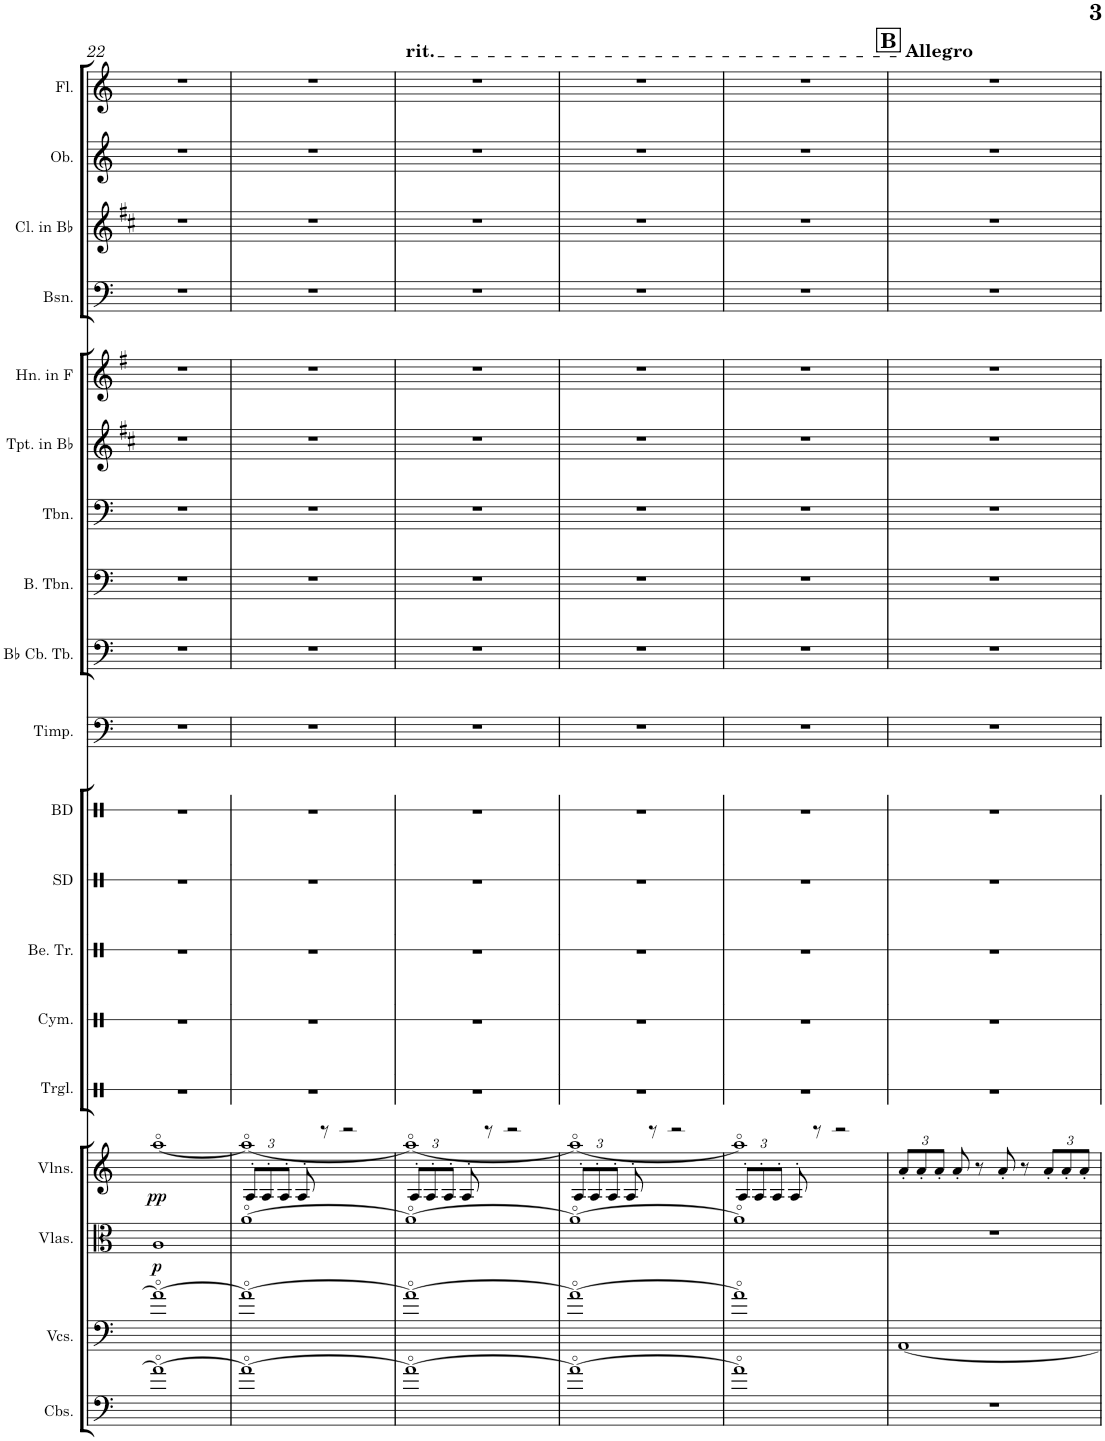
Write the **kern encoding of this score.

**kern	**kern	**kern	**dynam	**kern	**dynam	**kern	**kern	**kern	**kern	**kern	**kern	**kern	**kern	**kern	**kern	**kern	**kern	**kern	**kern	**kern
*part19	*part18	*part17	*part17	*part16	*part16	*part15	*part14	*part13	*part12	*part11	*part10	*part9	*part8	*part7	*part6	*part5	*part4	*part3	*part2	*part1
*staff19	*staff18	*staff17	*staff17	*staff16	*staff16	*staff15	*staff14	*staff13	*staff12	*staff11	*staff10	*staff9	*staff8	*staff7	*staff6	*staff5	*staff4	*staff3	*staff2	*staff1
*I"Contrabasses	*I"Violoncellos	*I"Violas	*	*I"Violins	*	*I"Triangle	*I"Cymbals	*I"Bell Tree	*I"Snare Drum	*I"Bass Drum	*I"Timpani	*I"Bb Contrabass Tuba	*I"Bass Trombone	*I"Trombone	*I"Trumpet in Bb	*I"Horn in F	*I"Bassoon	*I"Clarinet in Bb	*I"Oboe	*I"Flute
*I'Cbs.	*I'Vcs.	*I'Vlas.	*	*I'Vlns.	*	*I'Trgl.	*I'Cym.	*I'Be. Tr.	*I'SD	*I'BD	*I'Timp.	*I'Bb Cb. Tb.	*I'B. Tbn.	*I'Tbn.	*I'Tpt. in Bb	*I'Hn. in F	*I'Bsn.	*I'Cl. in Bb	*I'Ob.	*I'Fl.
!!LO:PB:g=z
*clefF4	*clefF4	*clefC3	*	*clefG2	*	*clefX	*clefX	*clefX	*clefX	*clefX	*clefF4	*clefF4	*clefF4	*clefF4	*clefG2	*clefG2	*clefF4	*clefG2	*clefG2	*clefG2
*Trd7c12	*	*	*	*	*	*	*	*	*	*	*	*	*	*	*Trd1c2	*Trd4c7	*	*Trd1c2	*	*
*k[]	*k[]	*k[]	*	*k[]	*	*k[]	*k[]	*k[]	*k[]	*k[]	*k[]	*k[]	*k[]	*k[]	*k[f#c#]	*k[f#]	*k[]	*k[f#c#]	*k[]	*k[]
*M4/4	*M4/4	*M4/4	*	*M4/4	*	*M4/4	*M4/4	*M4/4	*M4/4	*M4/4	*M4/4	*M4/4	*M4/4	*M4/4	*M4/4	*M4/4	*M4/4	*M4/4	*M4/4	*M4/4
=22	=22	=22	=22	=22	=22	=22	=22	=22	=22	=22	=22	=22	=22	=22	=22	=22	=22	=22	=22	=22
!	!	!	!LO:DY:b	!	!LO:DY:b	!	!	!	!	!	!	!	!	!	!	!	!	!	!	!
1a_	1a_	1A	p	[1aa	pp	1r	1r	1r	1r	1r	1r	1r	1r	1r	1r	1r	1r	1r	1r	1r
=23	=23	=23	=23	=23	=23	=23	=23	=23	=23	=23	=23	=23	=23	=23	=23	=23	=23	=23	=23	=23
*	*	*	*	*Xbrackettup	*	*	*	*	*	*	*	*	*	*	*	*	*	*	*	*
*	*	*	*	*^	*	*	*	*	*	*	*	*	*	*	*	*	*	*	*	*
1a_	1a_	[1a	.	12A'/L	1aa_	.	1r	1r	1r	1r	1r	1r	1r	1r	1r	1r	1r	1r	1r	1r	1r
.	.	.	.	12A'/	.	.	.	.	.	.	.	.	.	.	.	.	.	.	.	.	.
.	.	.	.	12A'/J	.	.	.	.	.	.	.	.	.	.	.	.	.	.	.	.	.
.	.	.	.	8A'/	.	.	.	.	.	.	.	.	.	.	.	.	.	.	.	.	.
.	.	.	.	8r	.	.	.	.	.	.	.	.	.	.	.	.	.	.	.	.	.
.	.	.	.	2r	.	.	.	.	.	.	.	.	.	.	.	.	.	.	.	.	.
=24	=24	=24	=24	=24	=24	=24	=24	=24	=24	=24	=24	=24	=24	=24	=24	=24	=24	=24	=24	=24	=24
!	!	!	!	!	!	!	!	!	!	!	!	!	!	!	!	!	!	!	!	!	!LO:TX:a:t=rit.
1a_	1a_	1a_	.	12A'/L	1aa_	.	1r	1r	1r	1r	1r	1r	1r	1r	1r	1r	1r	1r	1r	1r	1r
.	.	.	.	12A'/	.	.	.	.	.	.	.	.	.	.	.	.	.	.	.	.	.
.	.	.	.	12A'/J	.	.	.	.	.	.	.	.	.	.	.	.	.	.	.	.	.
.	.	.	.	8A'/	.	.	.	.	.	.	.	.	.	.	.	.	.	.	.	.	.
.	.	.	.	8r	.	.	.	.	.	.	.	.	.	.	.	.	.	.	.	.	.
.	.	.	.	2r	.	.	.	.	.	.	.	.	.	.	.	.	.	.	.	.	.
=25	=25	=25	=25	=25	=25	=25	=25	=25	=25	=25	=25	=25	=25	=25	=25	=25	=25	=25	=25	=25	=25
1a_	1a_	1a_	.	12A'/L	1aa_	.	1r	1r	1r	1r	1r	1r	1r	1r	1r	1r	1r	1r	1r	1r	1r
.	.	.	.	12A'/	.	.	.	.	.	.	.	.	.	.	.	.	.	.	.	.	.
.	.	.	.	12A'/J	.	.	.	.	.	.	.	.	.	.	.	.	.	.	.	.	.
.	.	.	.	8A'/	.	.	.	.	.	.	.	.	.	.	.	.	.	.	.	.	.
.	.	.	.	8r	.	.	.	.	.	.	.	.	.	.	.	.	.	.	.	.	.
.	.	.	.	2r	.	.	.	.	.	.	.	.	.	.	.	.	.	.	.	.	.
=26	=26	=26	=26	=26	=26	=26	=26	=26	=26	=26	=26	=26	=26	=26	=26	=26	=26	=26	=26	=26	=26
1a]	1a]	1a]	.	12A'/L	1aa]	.	1r	1r	1r	1r	1r	1r	1r	1r	1r	1r	1r	1r	1r	1r	1r
.	.	.	.	12A'/	.	.	.	.	.	.	.	.	.	.	.	.	.	.	.	.	.
.	.	.	.	12A'/J	.	.	.	.	.	.	.	.	.	.	.	.	.	.	.	.	.
.	.	.	.	8A'/	.	.	.	.	.	.	.	.	.	.	.	.	.	.	.	.	.
.	.	.	.	8r	.	.	.	.	.	.	.	.	.	.	.	.	.	.	.	.	.
.	.	.	.	2r	.	.	.	.	.	.	.	.	.	.	.	.	.	.	.	.	.
*	*	*	*	*v	*v	*	*	*	*	*	*	*	*	*	*	*	*	*	*	*	*
=27	=27	=27	=27	=27	=27	=27	=27	=27	=27	=27	=27	=27	=27	=27	=27	=27	=27	=27	=27	=27
!!LO:REH:place=s1:a:B:cj:fs=14:t=B
!	!	!	!	!	!	!	!	!	!	!	!	!	!	!	!	!	!	!	!	!LO:TX:a:B:t=Allegro
1r	[1AA	1r	.	12a'/L	.	1r	1r	1r	1r	1r	1r	1r	1r	1r	1r	1r	1r	1r	1r	1r
.	.	.	.	12a'/	.	.	.	.	.	.	.	.	.	.	.	.	.	.	.	.
.	.	.	.	12a'/J	.	.	.	.	.	.	.	.	.	.	.	.	.	.	.	.
.	.	.	.	8a'/	.	.	.	.	.	.	.	.	.	.	.	.	.	.	.	.
.	.	.	.	8r	.	.	.	.	.	.	.	.	.	.	.	.	.	.	.	.
.	.	.	.	8a'/	.	.	.	.	.	.	.	.	.	.	.	.	.	.	.	.
.	.	.	.	8r	.	.	.	.	.	.	.	.	.	.	.	.	.	.	.	.
.	.	.	.	12a'/L	.	.	.	.	.	.	.	.	.	.	.	.	.	.	.	.
.	.	.	.	12a'/	.	.	.	.	.	.	.	.	.	.	.	.	.	.	.	.
.	.	.	.	12a'/J	.	.	.	.	.	.	.	.	.	.	.	.	.	.	.	.
=	=	=	=	=	=	=	=	=	=	=	=	=	=	=	=	=	=	=	=	=
*-	*-	*-	*-	*-	*-	*-	*-	*-	*-	*-	*-	*-	*-	*-	*-	*-	*-	*-	*-	*-
